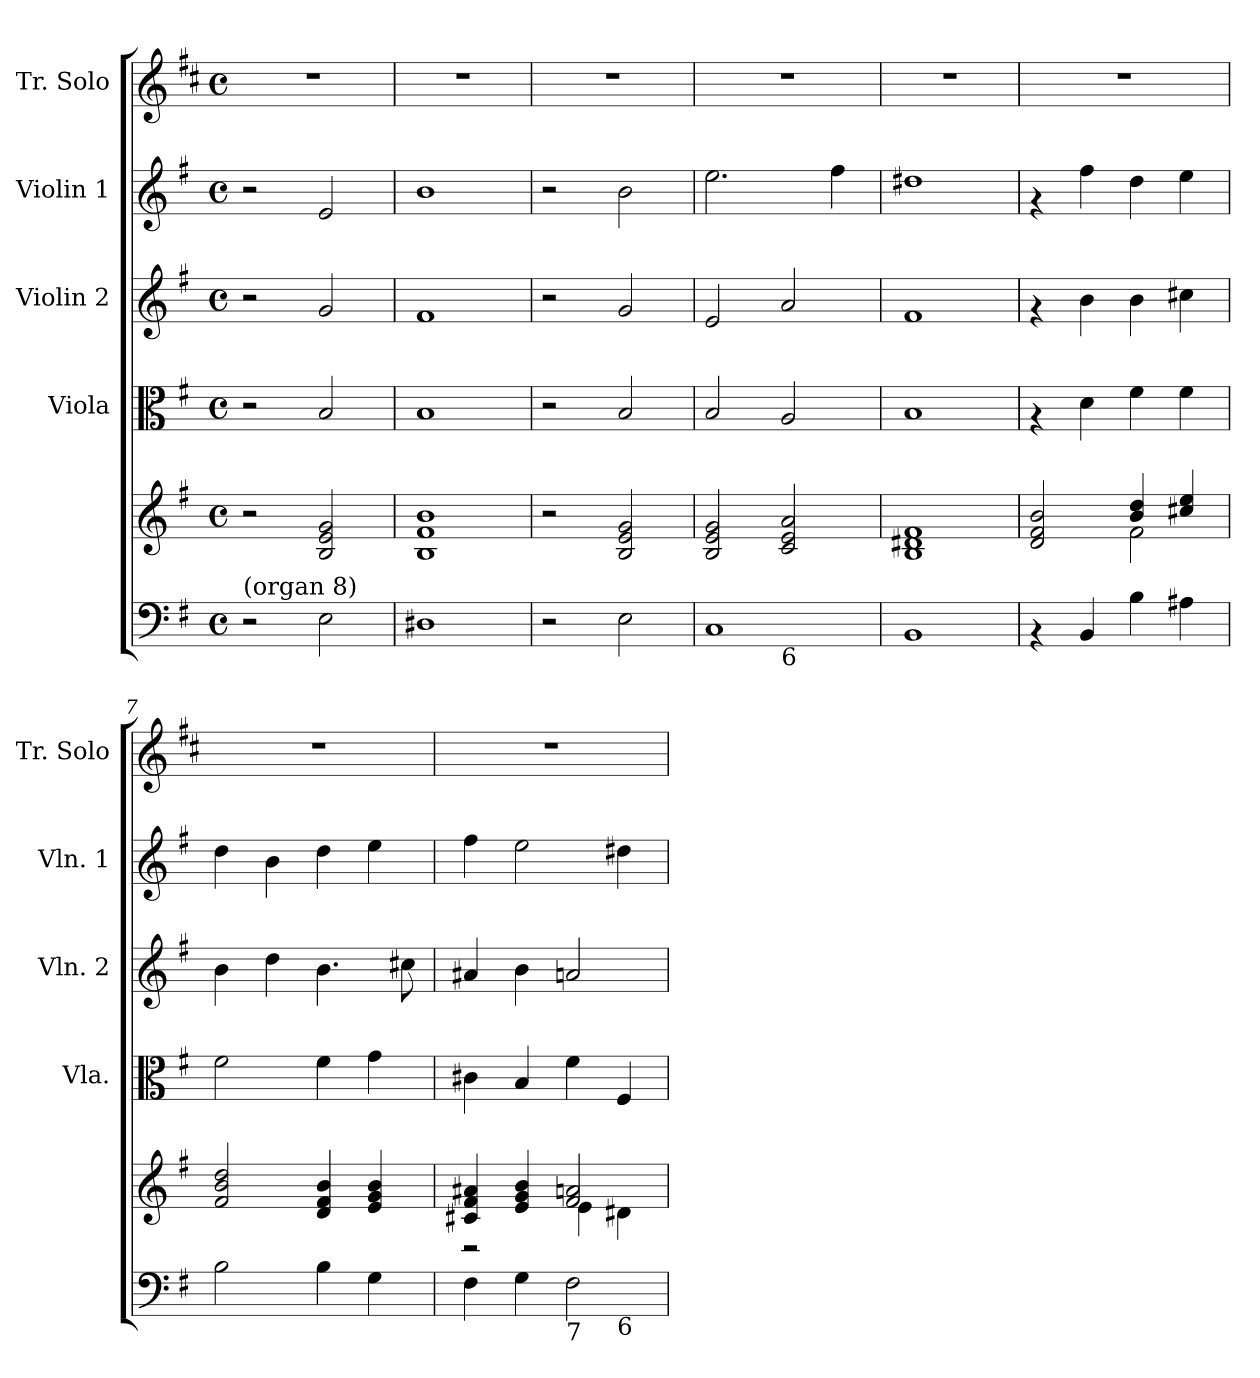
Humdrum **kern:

**kern	**kern	**kern	**kern	**kern	**kern
*part6	*part5	*part4	*part3	*part2	*part1
*staff6	*staff5	*staff4	*staff3	*staff2	*staff1
*	*	*I"Viola	*I"Violin 2	*I"Violin 1	*I"Tr. Solo
*	*	*I'Vla.	*I'Vln. 2	*I'Vln. 1	*I'Tr. Solo
*clefF4	*clefG2	*clefC3	*clefG2	*clefG2	*clefG2
*	*	*	*	*	*ITrd1c2
*k[f#]	*k[f#]	*k[f#]	*k[f#]	*k[f#]	*k[]
*G:	*G:	*G:	*G:	*G:	*C:
*M4/4	*M4/4	*M4/4	*M4/4	*M4/4	*M4/4
*met(c)	*met(c)	*met(c)	*met(c)	*met(c)	*met(c)
=1	=1	=1	=1	=1	=1
!LO:TX:a:t=(organ 8)	!	!	!	!	!
2r	2r	2r	2r	2r	1r
2E\	2B/ 2e/ 2g/	2B/	2g/	2e/	.
=2	=2	=2	=2	=2	=2
1D#X	1B 1f# 1b	1B	1f#	1b	1r
=3	=3	=3	=3	=3	=3
2r	2r	2r	2r	2r	1r
2E\	2B/ 2e/ 2g/	2B/	2g/	2b\	.
=4	=4	=4	=4	=4	=4
*^	*	*	*	*	*
1C	2ryy	2B/ 2e/ 2g/	2B/	2e/	2.ee\	1r
!	!LO:TX:b:t=6	!	!	!	!	!
.	2ryy	2c/ 2e/ 2a/	2A/	2a/	.	.
.	.	.	.	.	4ff#\	.
*v	*v	*	*	*	*	*
=5	=5	=5	=5	=5	=5
1BB	1B 1d#X 1f#	1B	1f#	1dd#X	1r
=6	=6	=6	=6	=6	=6
*	*^	*	*	*	*
4rAA	2d/ 2f#/ 2b/	2ryy	4rG	4rf	4rf	1r
4BB/	.	.	4d\	4b\	4ff#\	.
4B\	4b/ 4dd/	2f#\	4f#\	4b\	4dd\	.
4A#X>\	4cc#X/ 4ee/	.	4f#\	4cc#X\	4ee\	.
*	*v	*v	*	*	*	*
=7	=7	=7	=7	=7	=7
2B\	2f#/ 2b/ 2dd/	2f#\	4b\	4dd\	1r
.	.	.	4dd\	4b\	.
4B\	4d/ 4f#/ 4b/	4f#\	4.b\	4dd\	.
4G\	4e/ 4g/ 4b/	4g\	.	4ee\	.
.	.	.	8cc#X\	.	.
=8	=8	=8	=8	=8	=8
*	*^	*	*	*	*
!LO:TX:b:t=single #	!	!	!	!	!	!
*^	*	*	*	*	*	*
4F#\	2.ryy	4c#X/ 4f#/ 4a#X/	2r	4c#X\	4a#X/	4ff#\	1r
4G\	.	4e/ 4g/ 4b/	.	4B/	4b\	2ee\	.
!LO:TX:b:t=7	!	!	!	!	!	!	!
2F#\	.	2f#/ 2an/	4e\	4f#\	2an/	.	.
!	!LO:TX:b:t=6	!	!	!	!	!	!
.	4ryy	.	4d#X\	4F#/	.	4dd#X\	.
*v	*v	*	*	*	*	*	*
*	*v	*v	*	*	*	*
=	=	=	=	=	=
*-	*-	*-	*-	*-	*-
